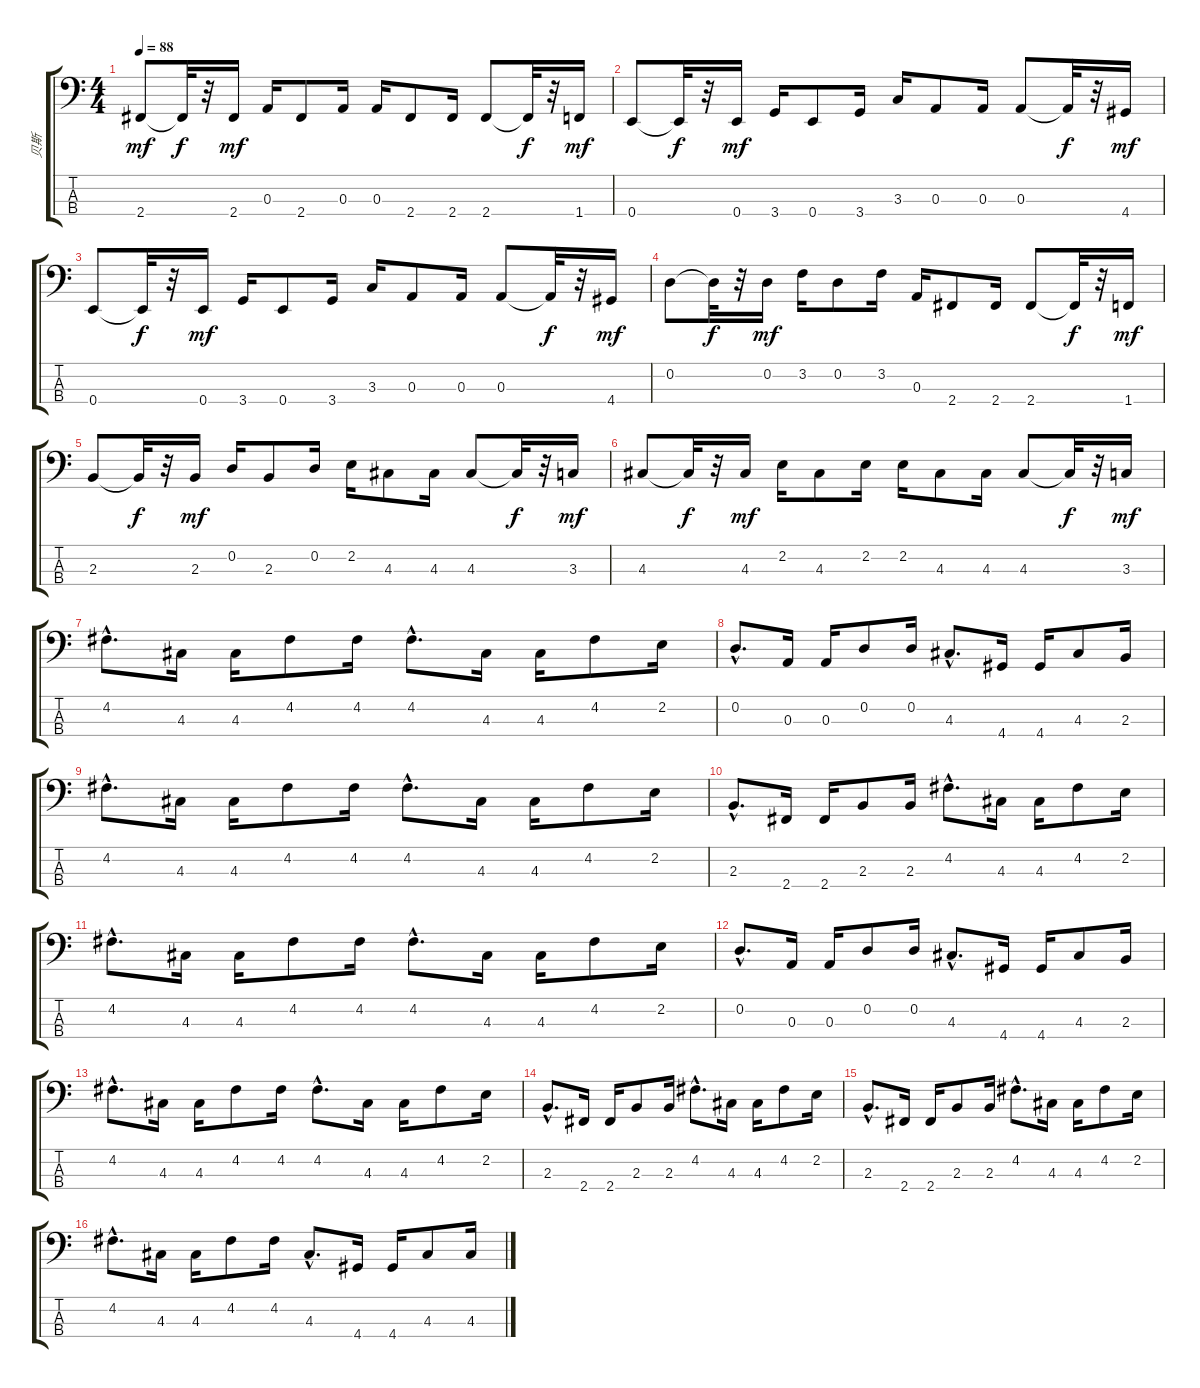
\track ("贝斯" "贝斯") {instrument electricguitarmuted}
\staff {score tabs}
\tuning (G2 D2 A1 E1) {hide}
\ts (4 4)
\tempo 88
\clef f4
\ks c
2.4.8{dy mf} 2.4{t}.32{dy f} r.32 2.4.16{dy mf} 0.3.16 2.4.8 0.3.16 0.3.16 2.4.8 2.4.16 2.4.8 2.4{t}.32{dy f} r.32 1.4.16{dy mf} |
0.4.8 0.4{t}.32{dy f} r.32 0.4.16{dy mf} 3.4.16 0.4.8 3.4.16 3.3.16 0.3.8 0.3.16 0.3.8 0.3{t}.32{dy f} r.32 4.4.16{dy mf} |
0.4.8 0.4{t}.32{dy f} r.32 0.4.16{dy mf} 3.4.16 0.4.8 3.4.16 3.3.16 0.3.8 0.3.16 0.3.8 0.3{t}.32{dy f} r.32 4.4.16{dy mf} |
0.2.8 0.2{t}.32{dy f} r.32 0.2.16{dy mf} 3.2.16 0.2.8 3.2.16 0.3.16 2.4.8 2.4.16 2.4.8 2.4{t}.32{dy f} r.32 1.4.16{dy mf} |
2.3.8 2.3{t}.32{dy f} r.32 2.3.16{dy mf} 0.2.16 2.3.8 0.2.16 2.2.16 4.3.8 4.3.16 4.3.8 4.3{t}.32{dy f} r.32 3.3.16{dy mf} |
4.3.8 4.3{t}.32{dy f} r.32 4.3.16{dy mf} 2.2.16 4.3.8 2.2.16 2.2.16 4.3.8 4.3.16 4.3.8 4.3{t}.32{dy f} r.32 3.3.16{dy mf} |
4.2{hac}.8{d} 4.3.16 4.3.16 4.2.8 4.2.16 4.2{hac}.8{d} 4.3.16 4.3.16 4.2.8 2.2.16 |
0.2{hac}.8{d} 0.3.16 0.3.16 0.2.8 0.2.16 4.3{hac}.8{d} 4.4.16 4.4.16 4.3.8 2.3.16 |
4.2{hac}.8{d} 4.3.16 4.3.16 4.2.8 4.2.16 4.2{hac}.8{d} 4.3.16 4.3.16 4.2.8 2.2.16 |
2.3{hac}.8{d} 2.4.16 2.4.16 2.3.8 2.3.16 4.2{hac}.8{d} 4.3.16 4.3.16 4.2.8 2.2.16 |
4.2{hac}.8{d} 4.3.16 4.3.16 4.2.8 4.2.16 4.2{hac}.8{d} 4.3.16 4.3.16 4.2.8 2.2.16 |
0.2{hac}.8{d} 0.3.16 0.3.16 0.2.8 0.2.16 4.3{hac}.8{d} 4.4.16 4.4.16 4.3.8 2.3.16 |
4.2{hac}.8{d} 4.3.16 4.3.16 4.2.8 4.2.16 4.2{hac}.8{d} 4.3.16 4.3.16 4.2.8 2.2.16 |
2.3{hac}.8{d} 2.4.16 2.4.16 2.3.8 2.3.16 4.2{hac}.8{d} 4.3.16 4.3.16 4.2.8 2.2.16 |
2.3{hac}.8{d} 2.4.16 2.4.16 2.3.8 2.3.16 4.2{hac}.8{d} 4.3.16 4.3.16 4.2.8 2.2.16 |
4.2{hac}.8{d} 4.3.16 4.3.16 4.2.8 4.2.16 4.3{hac}.8{d} 4.4.16 4.4.16 4.3.8 4.3.16
